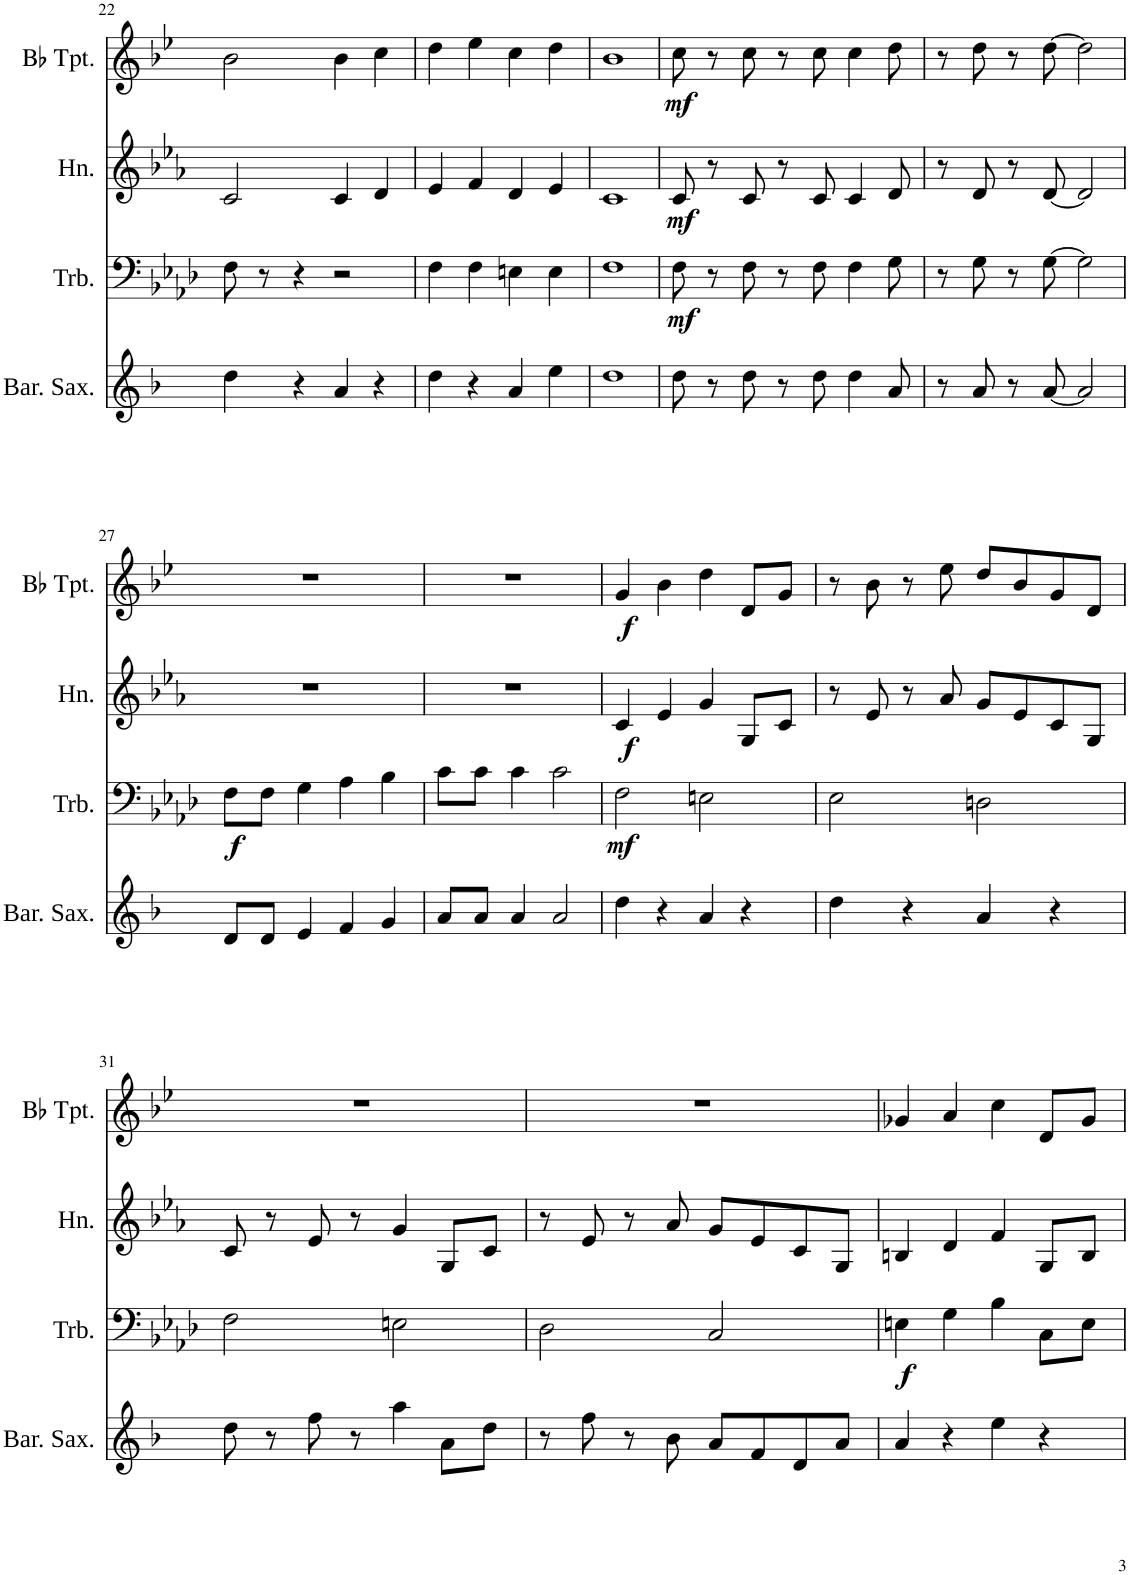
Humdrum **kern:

**kern	**kern	**dynam	**kern	**dynam	**kern	**dynam
*part4	*part3	*part3	*part2	*part2	*part1	*part1
*staff4	*staff3	*staff3	*staff2	*staff2	*staff1	*staff1
*I"Baritone Saxophone	*I"Trombone	*	*I"Horn	*	*I"Bb Trumpet	*
*I'Bar. Sax.	*I'Trb.	*	*I'Hn.	*	*I'Bb Tpt.	*
!!LO:PB:g=z
*clefG2	*clefF4	*	*clefG2	*	*clefG2	*
*Trd12c21	*	*	*Trd4c7	*	*Trd1c2	*
*k[b-]	*k[b-e-a-d-]	*	*k[b-e-a-]	*	*k[b-e-]	*
*M4/4	*M4/4	*	*M4/4	*	*M4/4	*
*met(c|)	*met(c|)	*	*met(c|)	*	*met(c|)	*
=22	=22	=22	=22	=22	=22	=22
4dd\	8F\	.	2c/	.	2b-\	.
.	8r	.	.	.	.	.
4r	4r	.	.	.	.	.
4a/	2r	.	4c/	.	4b-\	.
4r	.	.	4d/	.	4cc\	.
=23	=23	=23	=23	=23	=23	=23
4dd\	4F\	.	4e-/	.	4dd\	.
4r	4F\	.	4f/	.	4ee-\	.
4a/	4En\	.	4d/	.	4cc\	.
4ee\	4E\	.	4e-/	.	4dd\	.
=24	=24	=24	=24	=24	=24	=24
1dd	1F	.	1c	.	1b-	.
=25	=25	=25	=25	=25	=25	=25
!	!	!LO:DY:b	!	!LO:DY:b	!	!LO:DY:b
8dd\	8F\	mf	8c/	mf	8cc\	mf
8r	8r	.	8r	.	8r	.
8dd\	8F\	.	8c/	.	8cc\	.
8r	8r	.	8r	.	8r	.
8dd\	8F\	.	8c/	.	8cc\	.
4dd\	4F\	.	4c/	.	4cc\	.
8a/	8G\	.	8d/	.	8dd\	.
=26	=26	=26	=26	=26	=26	=26
8r	8r	.	8r	.	8r	.
8a/	8G\	.	8d/	.	8dd\	.
8r	8r	.	8r	.	8r	.
[8a/	[8G\	.	[8d/	.	[8dd\	.
2a/]	2G\]	.	2d/]	.	2dd\]	.
!!LO:LB:g=z
=27	=27	=27	=27	=27	=27	=27
!	!	!LO:DY:b	!	!	!	!
8d/L	8F\L	f	1r	.	1r	.
8d/J	8F\J	.	.	.	.	.
4e/	4G\	.	.	.	.	.
4f/	4A-\	.	.	.	.	.
4g/	4B-\	.	.	.	.	.
=28	=28	=28	=28	=28	=28	=28
8a/L	8c\L	.	1r	.	1r	.
8a/J	8c\J	.	.	.	.	.
4a/	4c\	.	.	.	.	.
2a/	2c\	.	.	.	.	.
=29	=29	=29	=29	=29	=29	=29
!	!	!LO:DY:b	!	!LO:DY:b	!	!LO:DY:b
4dd\	2F\	mf	4c/	f	4g/	f
4r	.	.	4e-/	.	4b-\	.
4a/	2En\	.	4g/	.	4dd\	.
4r	.	.	8G/L	.	8d/L	.
.	.	.	8c/J	.	8g/J	.
=30	=30	=30	=30	=30	=30	=30
4dd\	2E-\	.	8r	.	8r	.
.	.	.	8e-/	.	8b-\	.
4r	.	.	8r	.	8r	.
.	.	.	8a-/	.	8ee-\	.
4a/	2Dn\	.	8g/L	.	8dd/L	.
.	.	.	8e-/	.	8b-/	.
4r	.	.	8c/	.	8g/	.
.	.	.	8G/J	.	8d/J	.
!!LO:LB:g=z
=31	=31	=31	=31	=31	=31	=31
8dd\	2F\	.	8c/	.	1r	.
8r	.	.	8r	.	.	.
8ff\	.	.	8e-/	.	.	.
8r	.	.	8r	.	.	.
4aa\	2En\	.	4g/	.	.	.
8a\L	.	.	8G/L	.	.	.
8dd\J	.	.	8c/J	.	.	.
=32	=32	=32	=32	=32	=32	=32
8r	2D-\	.	8r	.	1r	.
8ff\	.	.	8e-/	.	.	.
8r	.	.	8r	.	.	.
8b-\	.	.	8a-/	.	.	.
8a/L	2C/	.	8g/L	.	.	.
8f/	.	.	8e-/	.	.	.
8d/	.	.	8c/	.	.	.
8a/J	.	.	8G/J	.	.	.
=33	=33	=33	=33	=33	=33	=33
!	!	!LO:DY:b	!	!	!	!
4a/	4En\	f	4Bn/	.	4g-X/	.
4r	4G\	.	4d/	.	4a/	.
4ee\	4B-\	.	4f/	.	4cc\	.
4r	8C\L	.	8G/L	.	8d/L	.
.	8E\J	.	8B/J	.	8g-/J	.
=	=	=	=	=	=	=
*-	*-	*-	*-	*-	*-	*-
